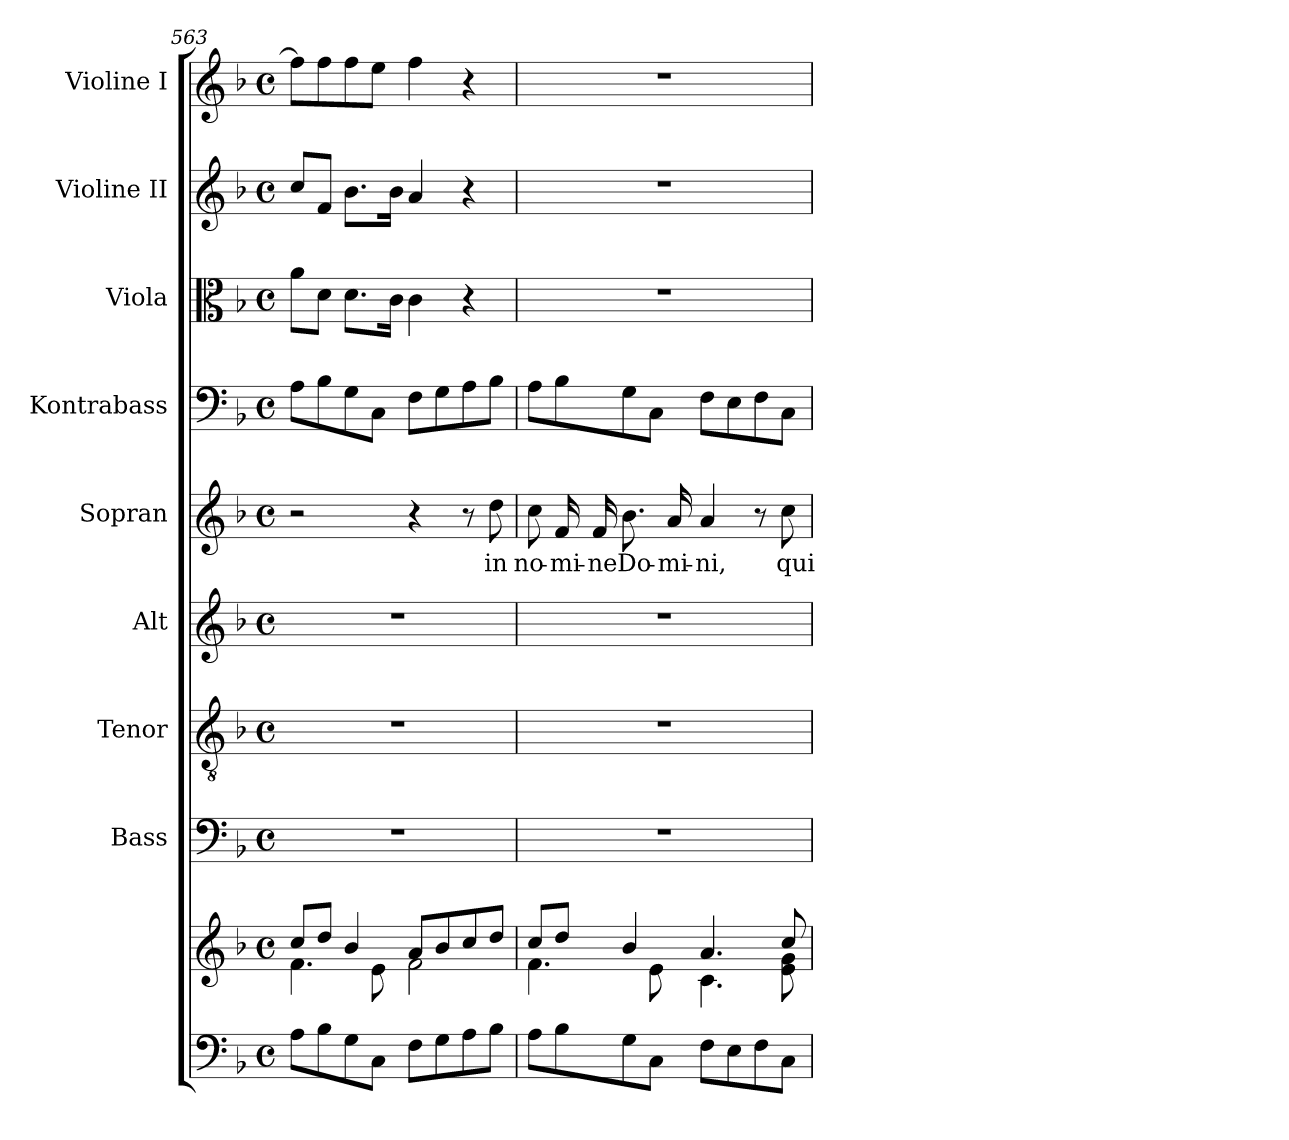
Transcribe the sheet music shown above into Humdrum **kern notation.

**kern	**kern	**kern	**kern	**kern	**kern	**text	**kern	**kern	**kern	**kern
*part9	*part9	*part8	*part7	*part6	*part5	*part5	*part4	*part3	*part2	*part1
*staff10	*staff9	*staff8	*staff7	*staff6	*staff5	*staff5	*staff4	*staff3	*staff2	*staff1
*	*	*I"Bass	*I"Tenor	*I"Alt	*I"Sopran	*	*I"Kontrabass	*I"Viola	*I"Violine II	*I"Violine I
*	*	*I'B.	*I'T.	*I'A.	*I'S.	*	*I'Kb.	*I'Vla.	*I'Vl. II	*I'Vl. I
*clefF4	*clefG2	*clefF4	*clefGv2	*clefG2	*clefG2	*	*clefF4	*clefC3	*clefG2	*clefG2
*	*	*	*	*	*	*	*ITrd7c12	*	*	*
*k[b-]	*k[b-]	*k[b-]	*k[b-]	*k[b-]	*k[b-]	*	*k[b-]	*k[b-]	*k[b-]	*k[b-]
*F:	*F:	*F:	*F:	*F:	*F:	*	*F:	*F:	*F:	*F:
*M4/4	*M4/4	*M4/4	*M4/4	*M4/4	*M4/4	*	*M4/4	*M4/4	*M4/4	*M4/4
*met(c)	*met(c)	*met(c)	*met(c)	*met(c)	*met(c)	*	*met(c)	*met(c)	*met(c)	*met(c)
=563	=563	=563	=563	=563	=563	=563	=563	=563	=563	=563
*	*^	*	*	*	*	*	*	*	*	*
8A\L	8cc/L	4.f\	1r	1r	1r	2r	.	8AA\L	8a\L	8cc/L	8ff\L]
8B-\	8dd/J	.	.	.	.	.	.	8BB-\	8d\J	8f/J	8ff\
8G\	4b-/	.	.	.	.	.	.	8GG\	8.d\L	8.b-\L	8ff\
8C\J	.	8e\	.	.	.	.	.	8CC\J	.	.	8ee\J
.	.	.	.	.	.	.	.	.	16c\Jk	16b-\Jk	.
8F\L	8a/L	2f\	.	.	.	4r	.	8FF\L	4c\	4a/	4ff\
8G\	8b-/	.	.	.	.	.	.	8GG\	.	.	.
8A\	8cc/	.	.	.	.	8r	.	8AA\	4r	4r	4r
!	!	!	!	!	!	!	!LO:LY:b	!	!	!	!
8B-\J	8dd/J	.	.	.	.	8dd\	in	8BB-\J	.	.	.
=564	=564	=564	=564	=564	=564	=564	=564	=564	=564	=564	=564
!	!	!	!	!	!	!	!LO:LY:b	!	!	!	!
8A\L	8cc/L	4.f\	1r	1r	1r	8cc\	no-	8AA\L	1r	1r	1r
!	!	!	!	!	!	!	!LO:LY:b	!	!	!	!
8B-\	8dd/J	.	.	.	.	16f/	-mi-	8BB-\	.	.	.
!	!	!	!	!	!	!	!LO:LY:b	!	!	!	!
.	.	.	.	.	.	16f/	-ne	.	.	.	.
!	!	!	!	!	!	!	!LO:LY:b	!	!	!	!
8G\	4b-/	.	.	.	.	8.b-\	Do-	8GG\	.	.	.
8C\J	.	8e\	.	.	.	.	.	8CC\J	.	.	.
!	!	!	!	!	!	!	!LO:LY:b	!	!	!	!
.	.	.	.	.	.	16a/	-mi-	.	.	.	.
!	!	!	!	!	!	!	!LO:LY:b	!	!	!	!
8F\L	4.a/	4.c\	.	.	.	4a/	-ni,	8FF\L	.	.	.
8E\	.	.	.	.	.	.	.	8EE\	.	.	.
8F\	.	.	.	.	.	8r	.	8FF\	.	.	.
!	!	!	!	!	!	!	!LO:LY:b	!	!	!	!
8C\J	8cc/	8e\ 8g\	.	.	.	8cc\	qui	8CC\J	.	.	.
*	*v	*v	*	*	*	*	*	*	*	*	*
=	=	=	=	=	=	=	=	=	=	=
*-	*-	*-	*-	*-	*-	*-	*-	*-	*-	*-
